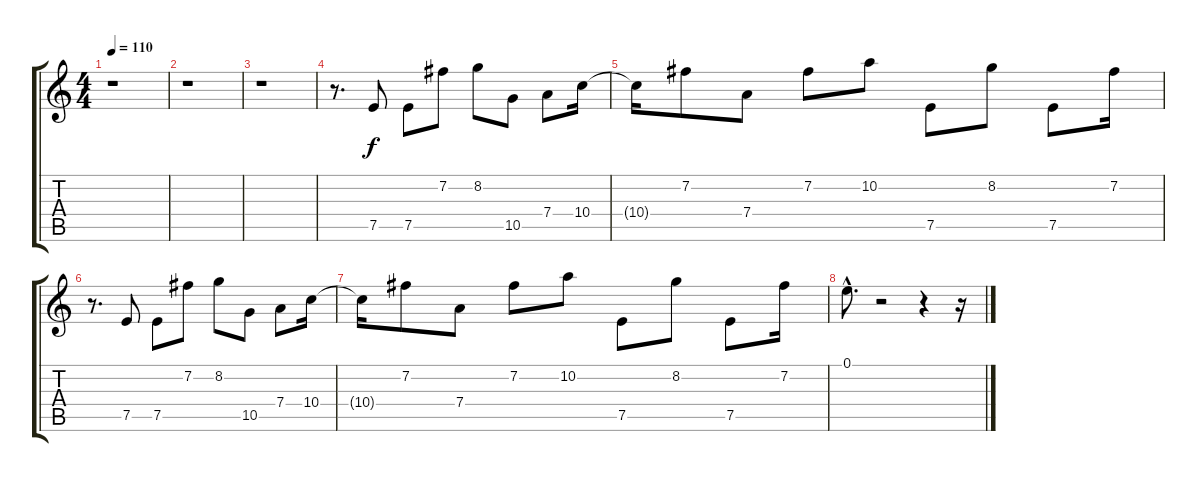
\track "" {instrument overdrivenguitar}
\staff {score tabs}
\tuning (E4 B3 G3 D3 A2 E2) {hide}
\ts (4 4)
\tempo 110
\clef g2
\ks c
r.1{dy f} |
r.1 |
r.1 |
r.8{d} 7.5.8 7.5.8 7.2.8 8.2.8 10.5.8 7.4.8 10.4.16 |
10.4{t}.16 7.2.8 7.4.8 7.2.8 10.2.8 7.5.8 8.2.8 7.5.8 7.2.16 |
r.8{d} 7.5.8 7.5.8 7.2.8 8.2.8 10.5.8 7.4.8 10.4.16 |
10.4{t}.16 7.2.8 7.4.8 7.2.8 10.2.8 7.5.8 8.2.8 7.5.8 7.2.16 |
0.1{hac}.8{d} r.2 r.4 r.16
